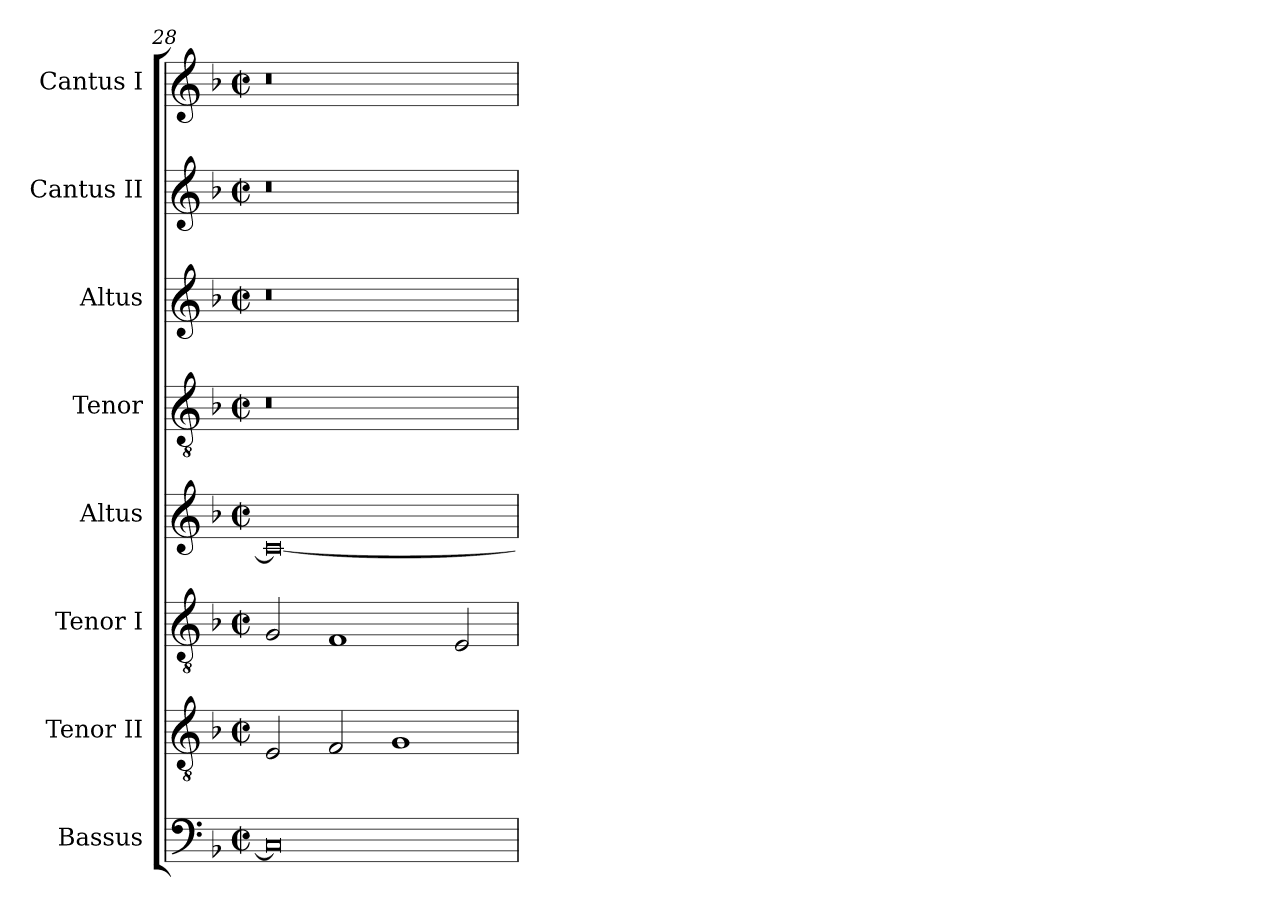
**kern	**kern	**kern	**kern	**kern	**kern	**kern	**kern
*part8	*part7	*part6	*part5	*part4	*part3	*part2	*part1
*staff8	*staff7	*staff6	*staff5	*staff4	*staff3	*staff2	*staff1
*I"Bassus	*I"Tenor II	*I"Tenor I	*I"Altus	*I"Tenor	*I"Altus	*I"Cantus II	*I"Cantus I
*clefF4	*clefGv2	*clefGv2	*clefG2	*clefGv2	*clefG2	*clefG2	*clefG2
*k[b-]	*k[b-]	*k[b-]	*k[b-]	*k[b-]	*k[b-]	*k[b-]	*k[b-]
*F:	*F:	*F:	*F:	*F:	*F:	*F:	*F:
*M2/2	*M2/2	*M2/2	*M2/2	*M2/2	*M2/2	*M2/2	*M2/2
*met(c|)	*met(c|)	*met(c|)	*met(c|)	*met(c|)	*met(c|)	*met(c|)	*met(c|)
=28	=28	=28	=28	=28	=28	=28	=28
0C]	2E/	2G/	0c_<	0r	0r	0r	0r
.	2F/	1F	.	.	.	.	.
.	1G	.	.	.	.	.	.
.	.	2E/	.	.	.	.	.
=	=	=	=	=	=	=	=
*-	*-	*-	*-	*-	*-	*-	*-
